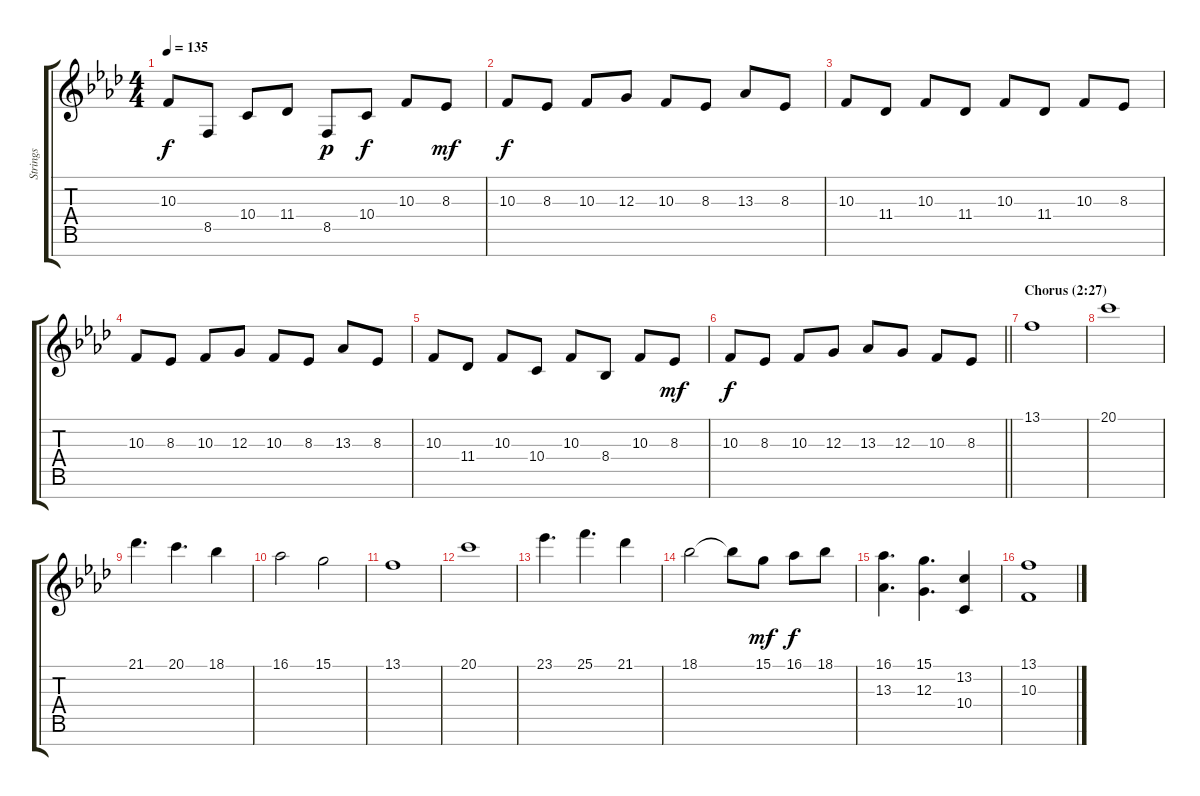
\track ("Strings" "Strings") {instrument stringensemble1}
\staff {score tabs}
\tuning (E4 B3 G3 D3 A2 E2 B1) {hide}
\ts (4 4)
\tempo 135
\clef g2
\ks fminor
10.3.8{dy f} 8.5.8 10.4.8 11.4.8 8.5.8{dy p} 10.4.8{dy f} 10.3.8 8.3.8{dy mf} |
10.3.8{dy f} 8.3.8 10.3.8 12.3.8 10.3.8 8.3.8 13.3.8 8.3.8 |
10.3.8 11.4.8 10.3.8 11.4.8 10.3.8 11.4.8 10.3.8 8.3.8 |
10.3.8 8.3.8 10.3.8 12.3.8 10.3.8 8.3.8 13.3.8 8.3.8 |
10.3.8 11.4.8 10.3.8 10.4.8 10.3.8 8.4.8 10.3.8 8.3.8{dy mf} |
\barLineRight lightlight
10.3.8{dy f} 8.3.8 10.3.8 12.3.8 13.3.8 12.3.8 10.3.8 8.3.8 |
\section ("" "Chorus (2:27)")
13.1.1{balance 3} |
20.1.1 |
21.1.4{d} 20.1.4{d} 18.1.4 |
16.1.2 15.1.2 |
13.1.1 |
20.1.1 |
23.1.4{d} 25.1.4{d} 21.1.4 |
18.1.2 18.1{t}.8 15.1.8{dy mf} 16.1.8{dy f} 18.1.8 |
(16.1 13.3).4{d} (15.1 12.3).4{d} (13.2 10.4).4 |
(13.1 10.3).1
